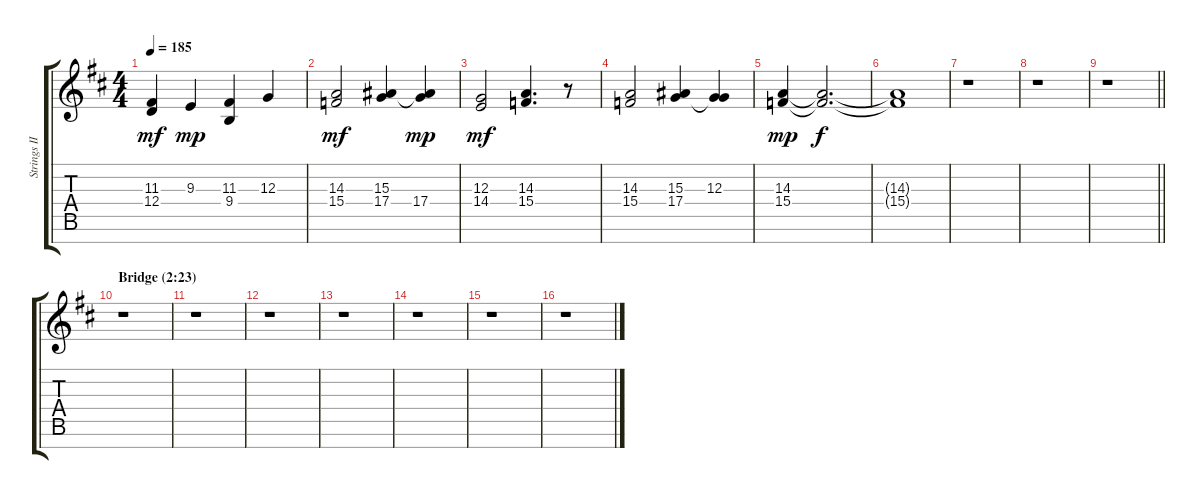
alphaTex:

\track ("Strings II" "Strings II") {instrument stringensemble1}
\staff {score tabs}
\tuning (E4 B3 G3 D3 A2 E2 B1) {hide}
\ts (4 4)
\tempo 185
\clef g2
\ks bminor
(11.3 12.4).4{dy mf} 9.3.4{dy mp} (11.3 9.4).4 12.3.4 |
(14.3 15.4).2{dy mf} (15.3 17.4).4 (15.3{t} 17.4).4{dy mp} |
(12.3 14.4).2{dy mf} (14.3 15.4).4{d} r.8 |
(14.3 15.4).2 (15.3 17.4).4 (12.3 17.4{t}).4 |
(14.3 15.4).4{dy mp} (14.3{t} 15.4{t}).2{d dy f volume 0} |
(14.3{t} 15.4{t}).1 |
r.1 |
r.1 |
\barLineRight lightlight
r.1 |
\section ("" "Bridge (2:23)")
r.1 |
r.1 |
r.1 |
r.1 |
r.1 |
r.1 |
r.1
